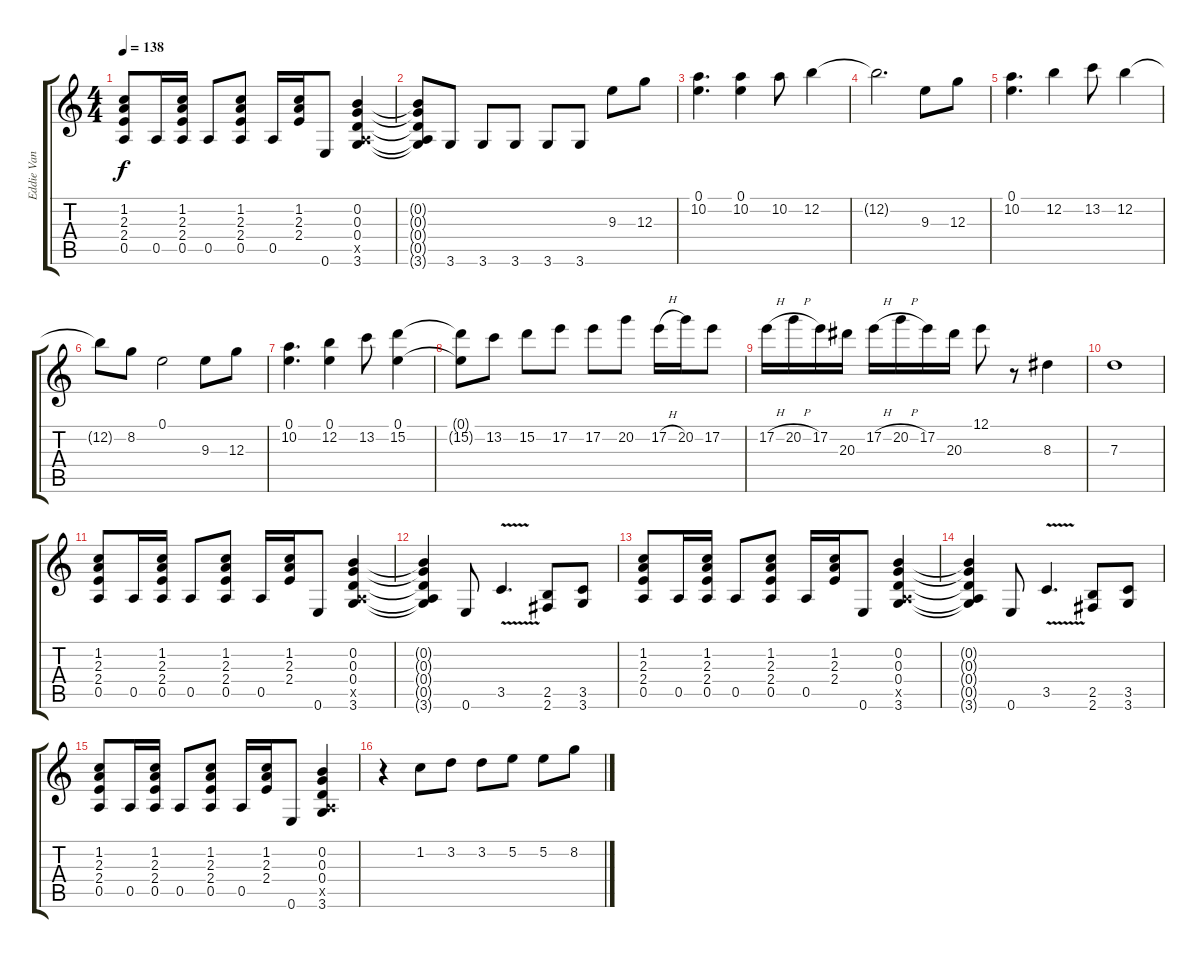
\track ("Eddie Van Halen (Guitar)" "Eddie Van ") {instrument distortionguitar}
\staff {score tabs}
\tuning (E4 B3 G3 D3 A2 E2) {hide}
\ts (4 4)
\tempo 138
\clef g2
\ks c
(1.2 2.3 2.4 0.5).8{dy f} 0.5.16 (1.2 2.3 2.4 0.5).16 0.5.8 (1.2 2.3 2.4 0.5).8 0.5.16 (1.2 2.3 2.4).16 0.6.8 (0.2 0.3 0.4 0.5{x} 3.6).4 |
(0.2{t} 0.3{t} 0.4{t} 0.5{t} 3.6{t}).8 3.6.8 3.6.8 3.6.8 3.6.8 3.6.8 9.3.8 12.3.8 |
(0.1 10.2).4{d} (0.1 10.2).4 10.2.8 12.2.4 |
12.2{t}.2{d} 9.3.8 12.3.8 |
(0.1 10.2).4{d} 12.2.4 13.2.8 12.2.4 |
12.2{t}.8 8.2.8 0.1.2 9.3.8 12.3.8 |
(0.1 10.2).4{d} (0.1 12.2).4 13.2.8 (0.1 15.2).4 |
(0.1{t} 15.2{t}).8 13.2.8 15.2.8 17.2.8 17.2.8 20.2.8 17.2{h}.16 20.2.16 17.2.8 |
17.2{h}.16 20.2{h}.16 17.2.16 20.3.16 17.2{h}.16 20.2{h}.16 17.2.16 20.3.16 12.1.8 r.8 8.3.4 |
7.3.1 |
(1.2 2.3 2.4 0.5).8 0.5.16 (1.2 2.3 2.4 0.5).16 0.5.8 (1.2 2.3 2.4 0.5).8 0.5.16 (1.2 2.3 2.4).16 0.6.8 (0.2 0.3 0.4 0.5{x} 3.6).4 |
(0.2{t} 0.3{t} 0.4{t} 0.5{t} 3.6{t}).4 0.6.8 3.5{v}.4{d} (2.5 2.6).8 (3.5 3.6).8 |
(1.2 2.3 2.4 0.5).8 0.5.16 (1.2 2.3 2.4 0.5).16 0.5.8 (1.2 2.3 2.4 0.5).8 0.5.16 (1.2 2.3 2.4).16 0.6.8 (0.2 0.3 0.4 0.5{x} 3.6).4 |
(0.2{t} 0.3{t} 0.4{t} 0.5{t} 3.6{t}).4 0.6.8 3.5{v}.4{d} (2.5 2.6).8 (3.5 3.6).8 |
(1.2 2.3 2.4 0.5).8 0.5.16 (1.2 2.3 2.4 0.5).16 0.5.8 (1.2 2.3 2.4 0.5).8 0.5.16 (1.2 2.3 2.4).16 0.6.8 (0.2 0.3 0.4 0.5{x} 3.6).4 |
r.4 1.2.8 3.2.8 3.2.8 5.2.8 5.2.8 8.2.8
